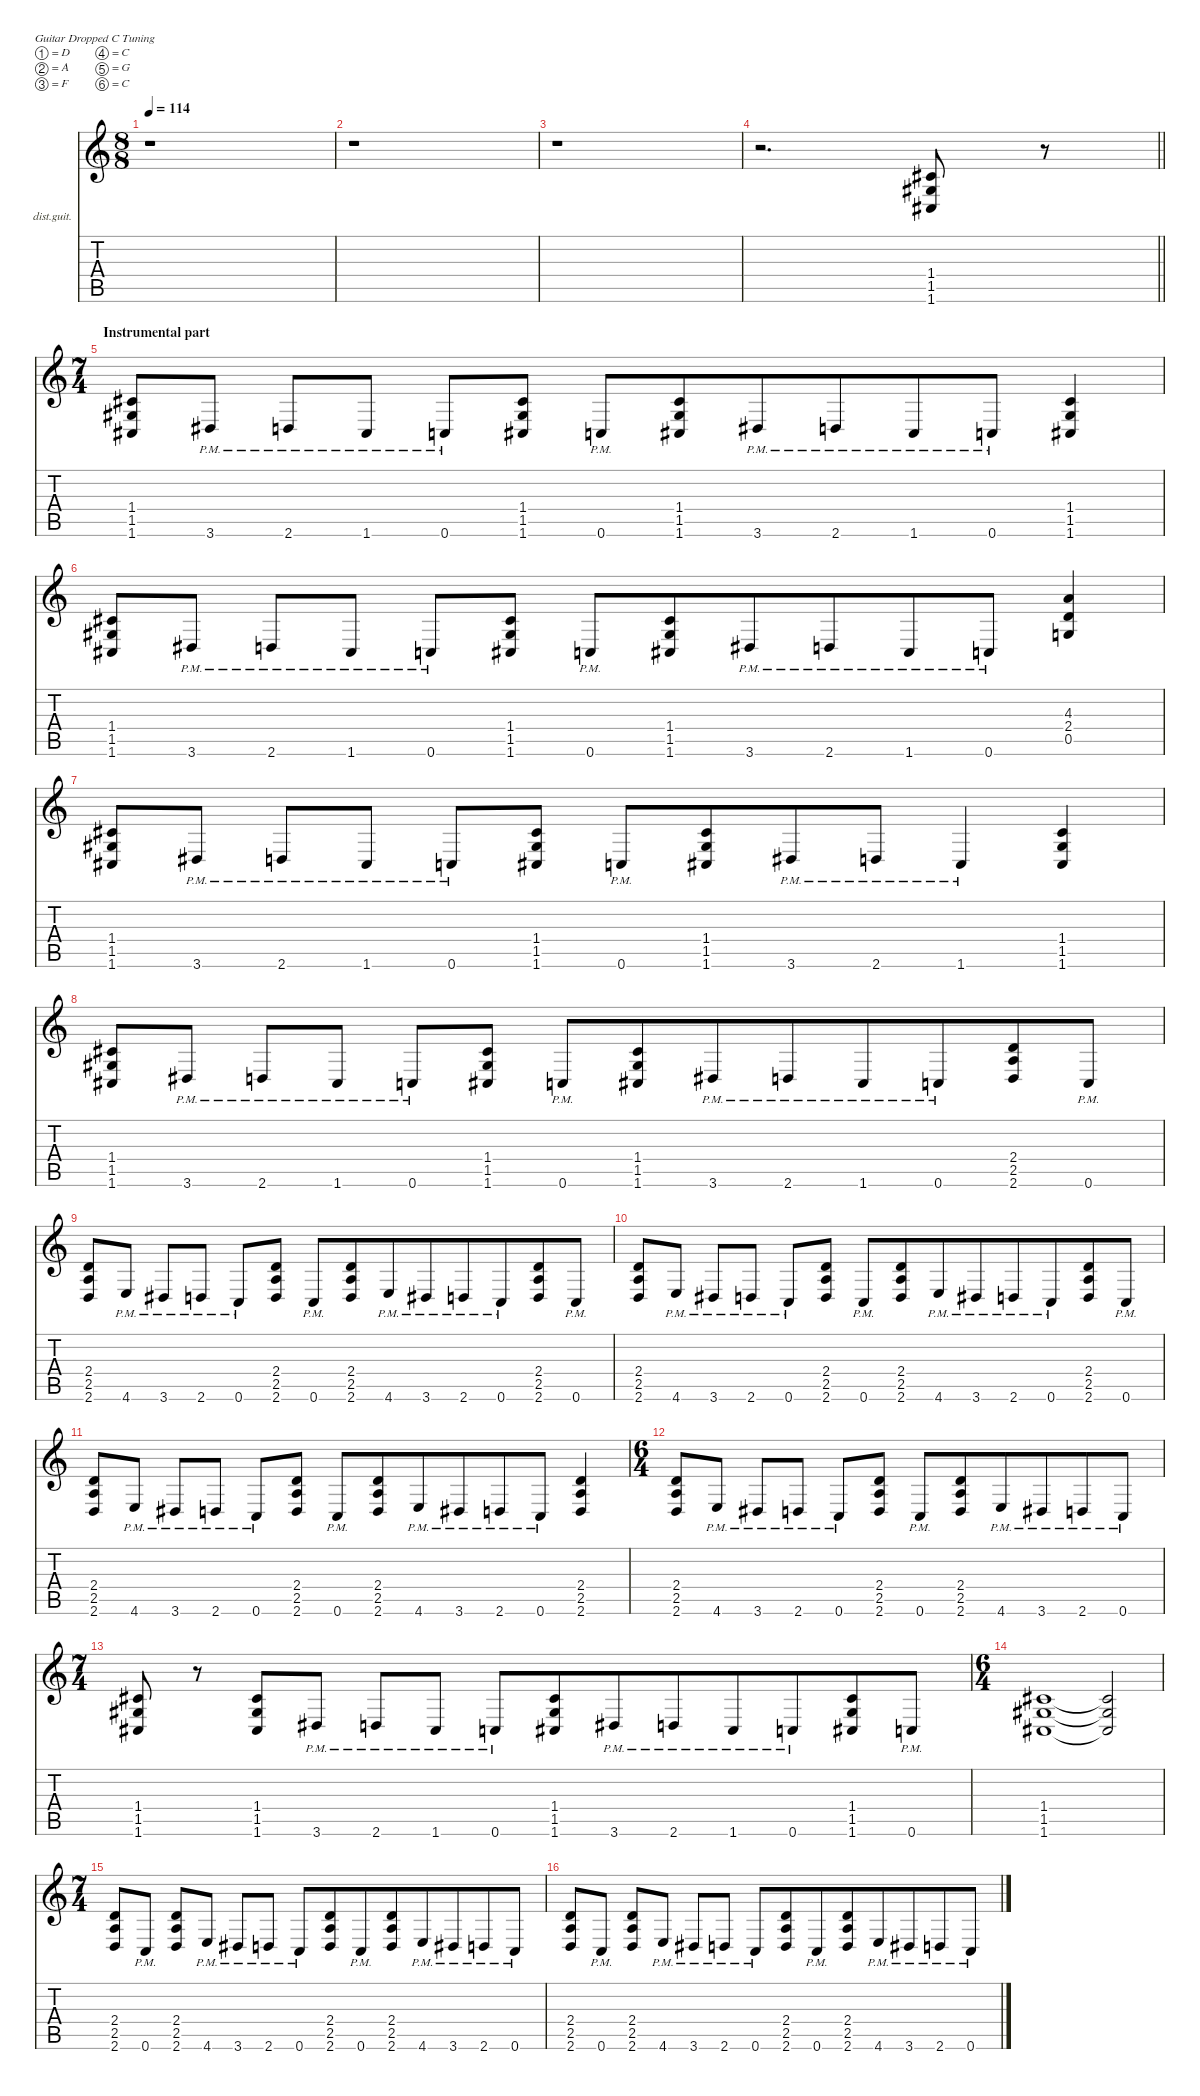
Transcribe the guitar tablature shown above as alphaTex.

\defaultSystemsLayout 4
\hideDynamics
\bracketExtendMode nobrackets
\firstSystemTrackNameOrientation horizontal
\otherSystemsTrackNameOrientation horizontal
\track ("GTR Disto" "dist.guit.") {instrument distortionguitar}
\staff {score tabs}
\tuning (D4 A3 F3 C3 G2 C2)
\ts (8 8)
\tempo 114
\clef g2
\ks c
r.1{dy f} |
r.1 |
r.1 |
\barLineRight lightlight
r.2{d} (1.4{acc #} 1.5{acc #} 1.6{acc #}).8 r.8 |
\ts (7 4)
\beaming (8 2 2 2 8)
\section ("" "Instrumental part")
(1.4{acc #} 1.5{acc #} 1.6{acc #}).8 3.6{pm acc #}.8 2.6{pm}.8 1.6{pm acc #}.8 0.6{pm}.8 (1.4{acc #} 1.5{acc #} 1.6{acc #}).8 0.6{pm}.8 (1.4{acc #} 1.5{acc #} 1.6{acc #}).8 3.6{pm acc #}.8 2.6{pm}.8 1.6{pm acc #}.8 0.6{pm}.8 (1.4{acc #} 1.5{acc #} 1.6{acc #}).4 |
(1.4{acc #} 1.5{acc #} 1.6{acc #}).8 3.6{pm acc #}.8 2.6{pm}.8 1.6{pm acc #}.8 0.6{pm}.8 (1.4{acc #} 1.5{acc #} 1.6{acc #}).8 0.6{pm}.8 (1.4{acc #} 1.5{acc #} 1.6{acc #}).8 3.6{pm acc #}.8 2.6{pm}.8 1.6{pm acc #}.8 0.6{pm}.8 (4.3 2.4 0.5).4 |
(1.4{acc #} 1.5{acc #} 1.6{acc #}).8 3.6{pm acc #}.8 2.6{pm}.8 1.6{pm acc #}.8 0.6{pm}.8 (1.4{acc #} 1.5{acc #} 1.6{acc #}).8 0.6{pm}.8 (1.4{acc #} 1.5{acc #} 1.6{acc #}).8 3.6{pm acc #}.8 2.6{pm}.8 1.6{pm acc #}.4 (1.4{acc #} 1.5{acc #} 1.6{acc #}).4 |
(1.4{acc #} 1.5{acc #} 1.6{acc #}).8 3.6{pm acc #}.8 2.6{pm}.8 1.6{pm acc #}.8 0.6{pm}.8 (1.4{acc #} 1.5{acc #} 1.6{acc #}).8 0.6{pm}.8 (1.4{acc #} 1.5{acc #} 1.6{acc #}).8 3.6{pm acc #}.8 2.6{pm}.8 1.6{pm acc #}.8 0.6{pm}.8 (2.4 2.5 2.6).8 0.6{pm}.8 |
(2.4 2.5 2.6).8 4.6{pm}.8 3.6{pm acc #}.8 2.6{pm}.8 0.6{pm}.8 (2.4 2.5 2.6).8 0.6{pm}.8 (2.4 2.5 2.6).8 4.6{pm}.8 3.6{pm acc #}.8 2.6{pm}.8 0.6{pm}.8 (2.4 2.5 2.6).8 0.6{pm}.8 |
(2.4 2.5 2.6).8 4.6{pm}.8 3.6{pm acc #}.8 2.6{pm}.8 0.6{pm}.8 (2.4 2.5 2.6).8 0.6{pm}.8 (2.4 2.5 2.6).8 4.6{pm}.8 3.6{pm acc #}.8 2.6{pm}.8 0.6{pm}.8 (2.4 2.5 2.6).8 0.6{pm}.8 |
(2.4 2.5 2.6).8 4.6{pm}.8 3.6{pm acc #}.8 2.6{pm}.8 0.6{pm}.8 (2.4 2.5 2.6).8 0.6{pm}.8 (2.4 2.5 2.6).8 4.6{pm}.8 3.6{pm acc #}.8 2.6{pm}.8 0.6{pm}.8 (2.4 2.5 2.6).4 |
\ts (6 4)
\beaming (8 2 2 2 6)
(2.4 2.5 2.6).8 4.6{pm}.8 3.6{pm acc #}.8 2.6{pm}.8 0.6{pm}.8 (2.4 2.5 2.6).8 0.6{pm}.8 (2.4 2.5 2.6).8 4.6{pm}.8 3.6{pm acc #}.8 2.6{pm}.8 0.6{pm}.8 |
\ts (7 4)
\beaming (8 2 2 2 8)
(1.4{acc #} 1.5{acc #} 1.6{acc #}).8 r.8 (1.4{acc #} 1.5{acc #} 1.6{acc #}).8 3.6{pm acc #}.8 2.6{pm}.8 1.6{pm acc #}.8 0.6{pm}.8 (1.4{acc #} 1.5{acc #} 1.6{acc #}).8 3.6{pm acc #}.8 2.6{pm}.8 1.6{pm acc #}.8 0.6{pm}.8 (1.4{acc #} 1.5{acc #} 1.6{acc #}).8 0.6{pm}.8 |
\ts (6 4)
\beaming (8 2 2 2 6)
(1.4{acc #} 1.5{acc #} 1.6{acc #}).1 (1.4{t acc #} 1.5{t acc #} 1.6{t acc #}).2 |
\ts (7 4)
\beaming (8 2 2 2 8)
(2.4 2.5 2.6).8 0.6{pm}.8 (2.4 2.5 2.6).8 4.6{pm}.8 3.6{pm acc #}.8 2.6{pm}.8 0.6{pm}.8 (2.4 2.5 2.6).8 0.6{pm}.8 (2.4 2.5 2.6).8 4.6{pm}.8 3.6{pm acc #}.8 2.6{pm}.8 0.6{pm}.8 |
(2.4 2.5 2.6).8 0.6{pm}.8 (2.4 2.5 2.6).8 4.6{pm}.8 3.6{pm acc #}.8 2.6{pm}.8 0.6{pm}.8 (2.4 2.5 2.6).8 0.6{pm}.8 (2.4 2.5 2.6).8 4.6{pm}.8 3.6{pm acc #}.8 2.6{pm}.8 0.6{pm}.8
